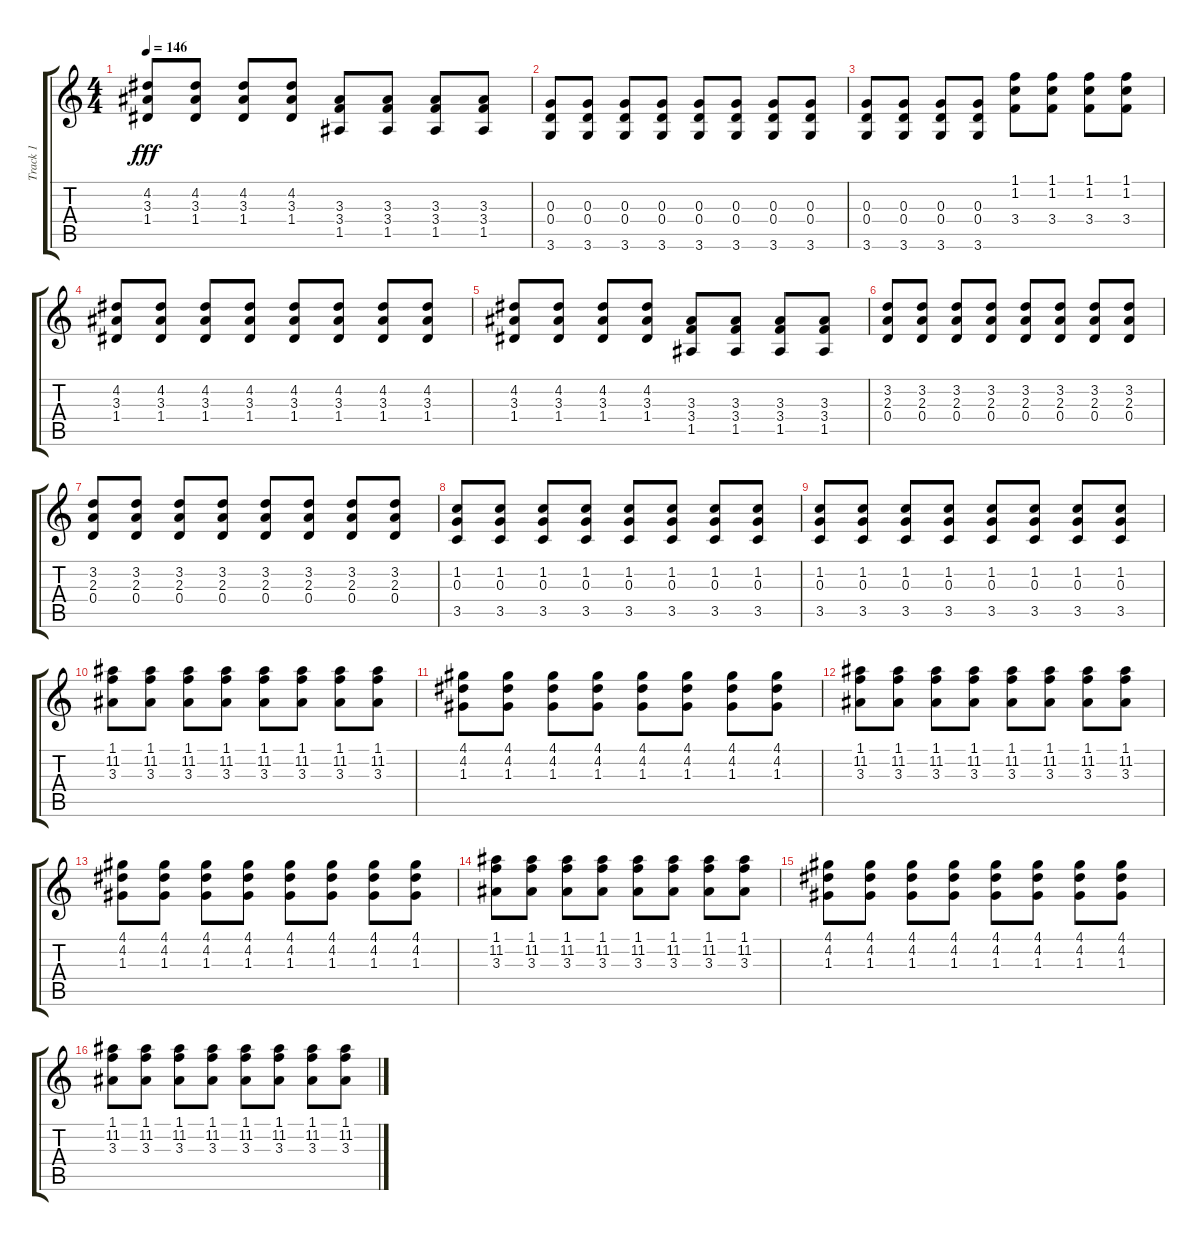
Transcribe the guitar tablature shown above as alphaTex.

\track ("Track 1" "Track 1") {instrument overdrivenguitar}
\staff {score tabs}
\tuning (E4 B3 G3 D3 A2 E2) {hide}
\ts (4 4)
\tempo 146
\clef g2
\ks c
(4.2 3.3 1.4).8{dy fff} (4.2 3.3 1.4).8 (4.2 3.3 1.4).8 (4.2 3.3 1.4).8 (3.3 3.4 1.5).8 (3.3 3.4 1.5).8 (3.3 3.4 1.5).8 (3.3 3.4 1.5).8 |
(0.3 0.4 3.6).8 (0.3 0.4 3.6).8 (0.3 0.4 3.6).8 (0.3 0.4 3.6).8 (0.3 0.4 3.6).8 (0.3 0.4 3.6).8 (0.3 0.4 3.6).8 (0.3 0.4 3.6).8 |
(0.3 0.4 3.6).8 (0.3 0.4 3.6).8 (0.3 0.4 3.6).8 (0.3 0.4 3.6).8 (1.1 1.2 3.4).8 (1.1 1.2 3.4).8 (1.1 1.2 3.4).8 (1.1 1.2 3.4).8 |
(4.2 3.3 1.4).8 (4.2 3.3 1.4).8 (4.2 3.3 1.4).8 (4.2 3.3 1.4).8 (4.2 3.3 1.4).8 (4.2 3.3 1.4).8 (4.2 3.3 1.4).8 (4.2 3.3 1.4).8 |
(4.2 3.3 1.4).8 (4.2 3.3 1.4).8 (4.2 3.3 1.4).8 (4.2 3.3 1.4).8 (3.3 3.4 1.5).8 (3.3 3.4 1.5).8 (3.3 3.4 1.5).8 (3.3 3.4 1.5).8 |
(3.2 2.3 0.4).8 (3.2 2.3 0.4).8 (3.2 2.3 0.4).8 (3.2 2.3 0.4).8 (3.2 2.3 0.4).8 (3.2 2.3 0.4).8 (3.2 2.3 0.4).8 (3.2 2.3 0.4).8 |
(3.2 2.3 0.4).8 (3.2 2.3 0.4).8 (3.2 2.3 0.4).8 (3.2 2.3 0.4).8 (3.2 2.3 0.4).8 (3.2 2.3 0.4).8 (3.2 2.3 0.4).8 (3.2 2.3 0.4).8 |
(1.2 0.3 3.5).8 (1.2 0.3 3.5).8 (1.2 0.3 3.5).8 (1.2 0.3 3.5).8 (1.2 0.3 3.5).8 (1.2 0.3 3.5).8 (1.2 0.3 3.5).8 (1.2 0.3 3.5).8 |
(1.2 0.3 3.5).8 (1.2 0.3 3.5).8 (1.2 0.3 3.5).8 (1.2 0.3 3.5).8 (1.2 0.3 3.5).8 (1.2 0.3 3.5).8 (1.2 0.3 3.5).8 (1.2 0.3 3.5).8 |
(1.1 11.2 3.3).8 (1.1 11.2 3.3).8 (1.1 11.2 3.3).8 (1.1 11.2 3.3).8 (1.1 11.2 3.3).8 (1.1 11.2 3.3).8 (1.1 11.2 3.3).8 (1.1 11.2 3.3).8 |
(4.1 4.2 1.3).8 (4.1 4.2 1.3).8 (4.1 4.2 1.3).8 (4.1 4.2 1.3).8 (4.1 4.2 1.3).8 (4.1 4.2 1.3).8 (4.1 4.2 1.3).8 (4.1 4.2 1.3).8 |
(1.1 11.2 3.3).8 (1.1 11.2 3.3).8 (1.1 11.2 3.3).8 (1.1 11.2 3.3).8 (1.1 11.2 3.3).8 (1.1 11.2 3.3).8 (1.1 11.2 3.3).8 (1.1 11.2 3.3).8 |
(4.1 4.2 1.3).8 (4.1 4.2 1.3).8 (4.1 4.2 1.3).8 (4.1 4.2 1.3).8 (4.1 4.2 1.3).8 (4.1 4.2 1.3).8 (4.1 4.2 1.3).8 (4.1 4.2 1.3).8 |
(1.1 11.2 3.3).8 (1.1 11.2 3.3).8 (1.1 11.2 3.3).8 (1.1 11.2 3.3).8 (1.1 11.2 3.3).8 (1.1 11.2 3.3).8 (1.1 11.2 3.3).8 (1.1 11.2 3.3).8 |
(4.1 4.2 1.3).8 (4.1 4.2 1.3).8 (4.1 4.2 1.3).8 (4.1 4.2 1.3).8 (4.1 4.2 1.3).8 (4.1 4.2 1.3).8 (4.1 4.2 1.3).8 (4.1 4.2 1.3).8 |
(1.1 11.2 3.3).8 (1.1 11.2 3.3).8 (1.1 11.2 3.3).8 (1.1 11.2 3.3).8 (1.1 11.2 3.3).8 (1.1 11.2 3.3).8 (1.1 11.2 3.3).8 (1.1 11.2 3.3).8
